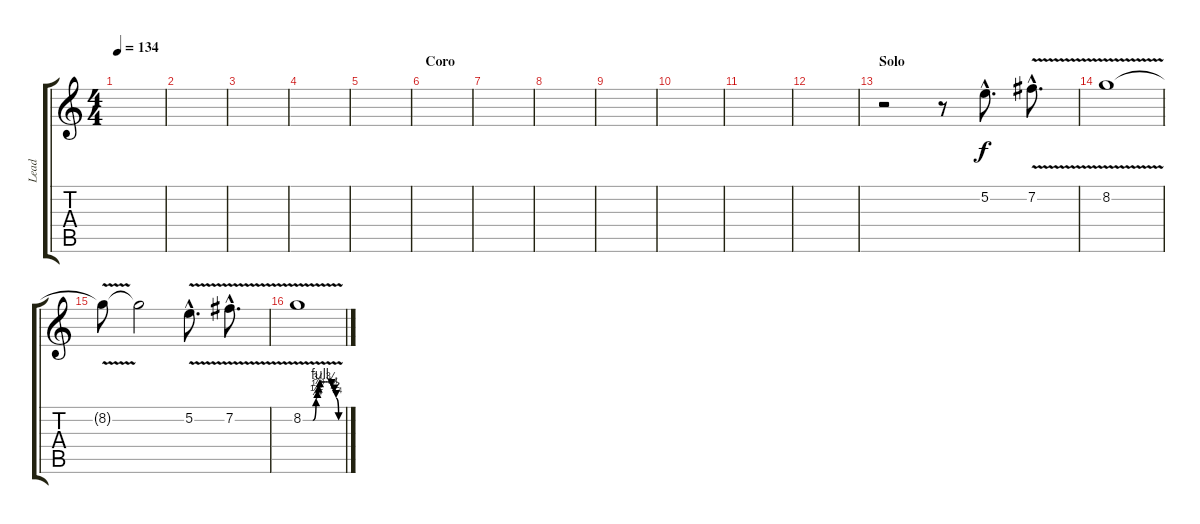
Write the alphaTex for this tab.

\track ("Lead" "Lead") {instrument distortionguitar}
\staff {score tabs}
\tuning (E4 B3 G3 D3 A2 E2) {hide}
\ts (4 4)
\tempo 134
\clef g2
\ks c
|
|
|
|
|
\section ("" "Coro")
|
|
|
|
|
|
|
\section ("" "Solo")
r.2{volume 16} r.8 5.2{hac}.8{d dy f} 7.2{v hac}.8{d} |
8.2{v}.1 |
8.2{t}.8 8.2{t}.2 5.2{v hac}.8{d} 7.2{v hac}.8{d} |
8.2{be (custom 0 0 15 0 20 1 22 2 24 3 26 4 32 4 35 4 38 4 41 4 44 3 48 2 51 1 55 0 60 0) v}.1
